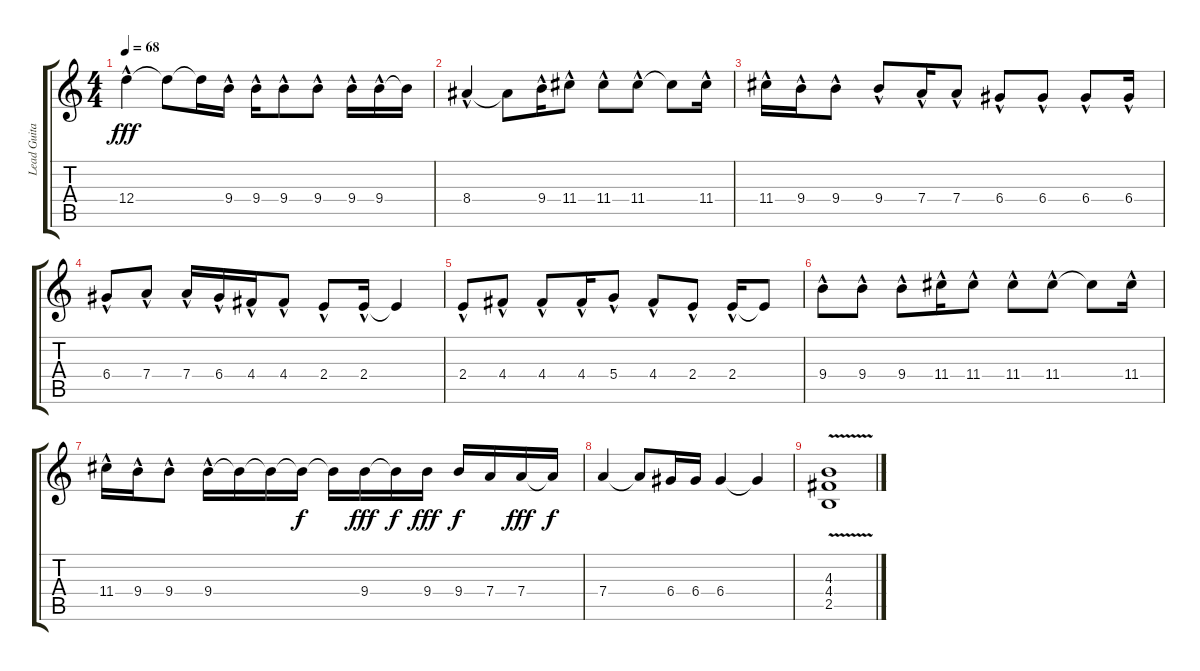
\track ("Lead Guitar" "Lead Guita") {instrument electricguitarclean}
\staff {score tabs}
\tuning (E4 B3 G3 D3 A2 E2) {hide}
\ts (4 4)
\tempo 68
\clef g2
\ks c
12.4{hac}.4{dy fff} 12.4{t}.8 12.4{t}.16 9.4{hac}.16 9.4{hac}.16 9.4{hac}.8 9.4{hac}.8 9.4{hac}.16 9.4{hac}.16 9.4{t}.16 |
8.4{hac}.4 8.4{t}.8 9.4{hac}.16 11.4{hac}.8 11.4{hac}.8 11.4{hac}.8 11.4{t}.8 11.4{hac}.16 |
11.4{hac}.16 9.4{hac}.16 9.4{hac}.8 9.4{hac}.8 7.4{hac}.16 7.4{hac}.8 6.4{hac}.8 6.4{hac}.8 6.4{hac}.8 6.4{hac}.16 |
6.4{hac}.8 7.4{hac}.8 7.4{hac}.16 6.4{hac}.16 4.4{hac}.16 4.4{hac}.8 2.4{hac}.8 2.4{hac}.16 2.4{t}.4 |
2.4{hac}.8 4.4{hac}.8 4.4{hac}.8 4.4{hac}.16 5.4{hac}.8 4.4{hac}.8 2.4{hac}.8 2.4{hac}.16 2.4{t}.8 |
9.4{hac}.8 9.4{hac}.8 9.4{hac}.8 11.4{hac}.16 11.4{hac}.8 11.4{hac}.8 11.4{hac}.8 11.4{t}.8 11.4{hac}.16 |
11.4{hac}.16 9.4{hac}.16 9.4{hac}.8 9.4{hac}.16 9.4{t}.16 9.4{t}.16 9.4{t}.16{dy f} 9.4{t}.16 9.4.16{dy fff} 9.4{t}.16{dy f} 9.4.16{dy fff} 9.4.16{dy f} 7.4.16 7.4.16{dy fff} 7.4{t}.16{dy f} |
7.4.4 7.4{t}.8 6.4.16 6.4.16 6.4.4 6.4{t}.4 |
(4.3{v} 4.4 2.5).1
